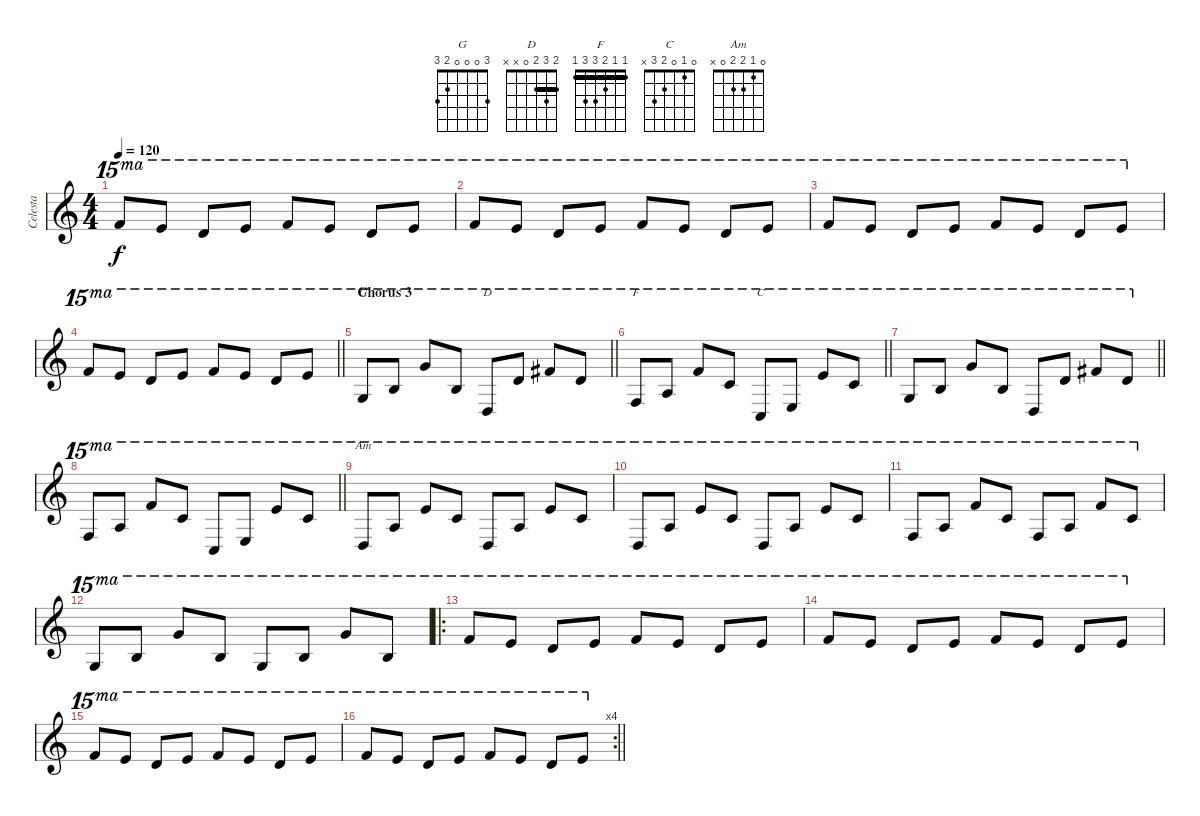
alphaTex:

\track ("Celesta" "Celesta") {instrument celesta}
\staff {score}
\tuning (E4 B3 G3 D3 A2 E2) {hide}
\chord ("G" 3 0 0 0 2 3)
\chord ("D" 2 3 2 0 x x) {barre 2}
\chord ("F" 1 1 2 3 3 1) {barre 1}
\chord ("C" 0 1 0 2 3 x)
\chord ("Am" 0 1 2 2 0 x)
\ts (4 4)
\tempo 120
\clef g2
\ks c
25.1.8{ot 15ma dy f} 24.1.8{ot 15ma} 22.1.8{ot 15ma} 24.1.8{ot 15ma} 25.1.8{ot 15ma} 24.1.8{ot 15ma} 22.1.8{ot 15ma} 24.1.8{ot 15ma} |
25.1.8{ot 15ma} 24.1.8{ot 15ma} 22.1.8{ot 15ma} 24.1.8{ot 15ma} 25.1.8{ot 15ma} 24.1.8{ot 15ma} 22.1.8{ot 15ma} 24.1.8{ot 15ma} |
25.1.8{ot 15ma} 24.1.8{ot 15ma} 22.1.8{ot 15ma} 24.1.8{ot 15ma} 25.1.8{ot 15ma} 24.1.8{ot 15ma} 22.1.8{ot 15ma} 24.1.8{ot 15ma} |
\barLineRight lightlight
25.1.8{ot 15ma} 24.1.8{ot 15ma} 22.1.8{ot 15ma} 24.1.8{ot 15ma} 25.1.8{ot 15ma} 24.1.8{ot 15ma} 22.1.8{ot 15ma} 24.1.8{ot 15ma} |
\section ("" "Chorus 3")
\barLineRight lightlight
20.2.8{ch "G" ot 15ma} 19.1.8{ot 15ma} 27.1.8{ot 15ma} 24.2.8{ot 15ma} 24.4.8{ch "D" ot 15ma} 22.1.8{ot 15ma} 26.1.8{ot 15ma} 22.1.8{ot 15ma} |
\barLineRight lightlight
22.3.8{ch "F" ot 15ma} 22.2.8{ot 15ma} 25.1.8{ot 15ma} 20.1.8{ot 15ma} 22.4.8{ch "C" ot 15ma} 21.3.8{ot 15ma} 24.1.8{ot 15ma} 20.1.8{ot 15ma} |
\barLineRight lightlight
20.2.8{ot 15ma} 19.1.8{ot 15ma} 27.1.8{ot 15ma} 24.2.8{ot 15ma} 24.4.8{ot 15ma} 22.1.8{ot 15ma} 26.1.8{ot 15ma} 22.1.8{ot 15ma} |
\barLineRight lightlight
22.3.8{ot 15ma} 22.2.8{ot 15ma} 25.1.8{ot 15ma} 20.1.8{ot 15ma} 22.4.8{ot 15ma} 21.3.8{ot 15ma} 24.1.8{ot 15ma} 20.1.8{ot 15ma} |
10.1.8{ch "Am" ot 15ma} 17.1.8{ot 15ma} 29.2.8{ot 15ma} 20.1.8{ot 15ma} 10.1.8{ot 15ma} 17.1.8{ot 15ma} 29.2.8{ot 15ma} 20.1.8{ot 15ma} |
10.1.8{ot 15ma} 17.1.8{ot 15ma} 29.2.8{ot 15ma} 20.1.8{ot 15ma} 10.1.8{ot 15ma} 17.1.8{ot 15ma} 29.2.8{ot 15ma} 20.1.8{ot 15ma} |
22.3.8{ot 15ma} 22.2.8{ot 15ma} 25.1.8{ot 15ma} 20.1.8{ot 15ma} 22.3.8{ot 15ma} 22.2.8{ot 15ma} 25.1.8{ot 15ma} 20.1.8{ot 15ma} |
20.2.8{ot 15ma} 19.1.8{ot 15ma} 27.1.8{ot 15ma} 24.2.8{ot 15ma} 20.2.8{ot 15ma} 19.1.8{ot 15ma} 27.1.8{ot 15ma} 24.2.8{ot 15ma} |
\ro
25.1.8{ot 15ma} 24.1.8{ot 15ma} 22.1.8{ot 15ma} 24.1.8{ot 15ma} 25.1.8{ot 15ma} 24.1.8{ot 15ma} 22.1.8{ot 15ma} 24.1.8{ot 15ma} |
25.1.8{ot 15ma} 24.1.8{ot 15ma} 22.1.8{ot 15ma} 24.1.8{ot 15ma} 25.1.8{ot 15ma} 24.1.8{ot 15ma} 22.1.8{ot 15ma} 24.1.8{ot 15ma} |
25.1.8{ot 15ma} 24.1.8{ot 15ma} 22.1.8{ot 15ma} 24.1.8{ot 15ma} 25.1.8{ot 15ma} 24.1.8{ot 15ma} 22.1.8{ot 15ma} 24.1.8{ot 15ma} |
\rc 4
\barLineRight lightlight
25.1.8{ot 15ma} 24.1.8{ot 15ma} 22.1.8{ot 15ma} 24.1.8{ot 15ma} 25.1.8{ot 15ma} 24.1.8{ot 15ma} 22.1.8{ot 15ma} 24.1.8{ot 15ma}
